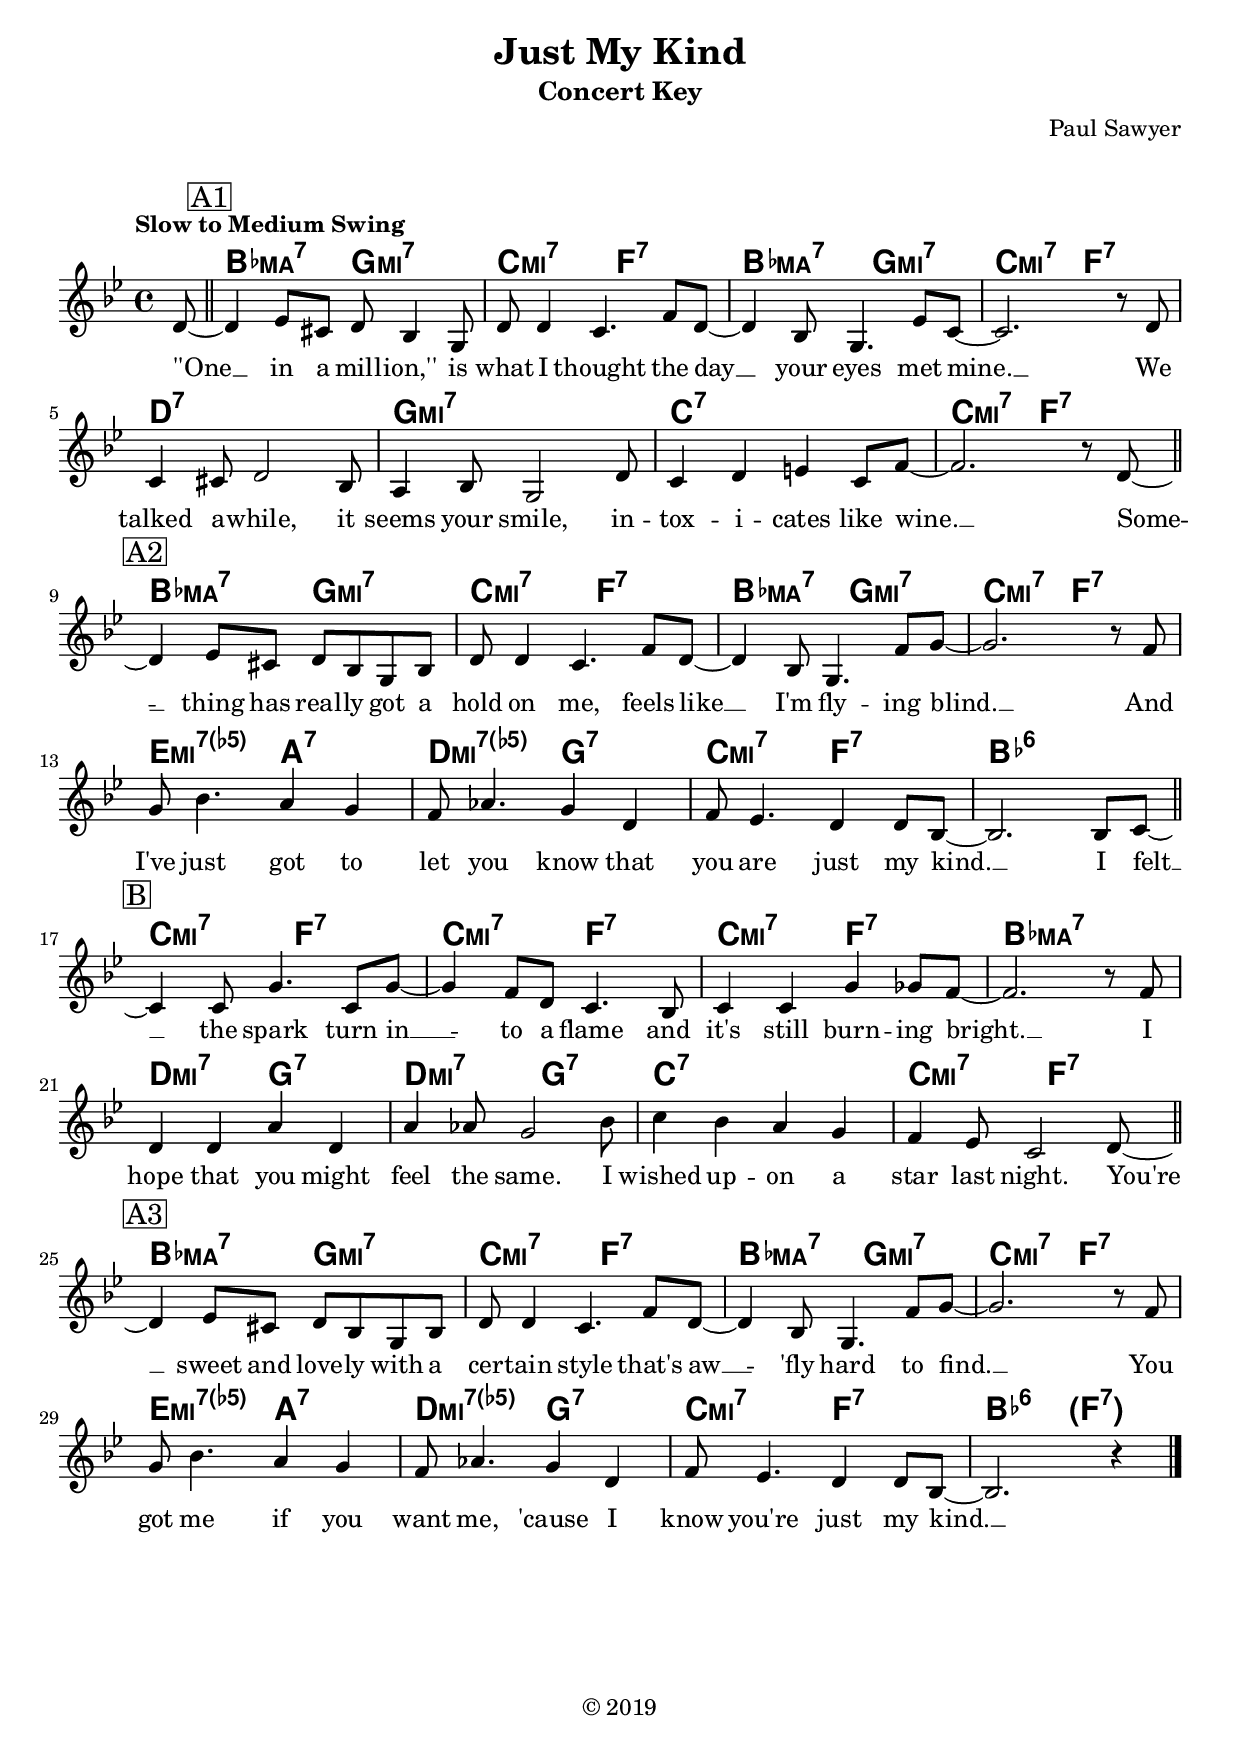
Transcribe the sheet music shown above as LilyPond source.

\version "2.24.0"

\include "english.ly"

instrument = "Concert Key"
whatKey = bf,
whatClef = "treble"

%% -*- Mode: LilyPond -*-

\include "lead-sheets.ily"

refrainLyrics = \lyricmode {
  ''One __ in a mill -- ion,'' is what I thought the day __ your eyes met mine. __
  We talked a -- while, it seems your smile, in -- tox -- i -- cates like wine. __
  
  Some __ -- thing has real -- ly got a hold on me, feels like __ I'm fly -- ing blind. __
  And I've just got to let you know that you are just my kind. __

  I felt __ the spark turn in __ -- to a flame and it's still burn -- ing bright. __
  I hope that you might feel the same.
  I wished up -- on a star last night.

  You're __ sweet and love -- ly with a cer -- tain style that's aw __ -- 'fly hard to find. __
  You got me if you want me, 'cause I know you're just my kind. __
}

refrainChords = \chordmode {
  s8

  af2:maj7 f2:m7 bf2:m7 ef2:7
  af2:maj7 f2:m7 bf2:m7 ef2:7
  c1:7 f1:m7 bf1:7 bf2:m7 ef2:7

  af2:maj7 f2:m7 bf2:m7 ef2:7
  af2:maj7 f2:m7 bf2:m7 ef2:7
  d2:m7.5- g2:7 c2:m7.5- f2:7 bf2:m7 ef2:7 af1:6
  
  bf2:m7 ef2:7 bf2:m7 ef2:7 bf2:m7 ef2:7 af1:maj7
  c2:m7 f2:7 c2:m7 f2:7 bf1:7 bf2:m7 ef2:7

  af2:maj7 f2:m7 bf2:m7 ef2:7
  af2:maj7 f2:m7 bf2:m7 ef2:7
  d2:m7.5- g2:7 c2:m7.5- f2:7 bf2:m7 ef2:7 af2:6
  
  \set chordNameFunction = #begin-end-parenthesis-ignatzek-chord-names
  ef2:7
  \unset chordNameFunction
}

refrainMelody = \relative f'' {
  \time 4/4
  \key af \major
  \clef \whatClef
  \tempo "Slow to Medium Swing"

  \partial 8
  
  c8~ |
  
  \bar "||"

  \mark \markup{ \box "A1" }
  
  c4 df8 b8 c8 af4 f8 | c'8 c4 bf4. ef8 c8~ |
  c4 af8 f4. df'8 bf~ | bf2. r8 c8 |
  bf4 b8 c2 af8 | g4 af8 f2 c'8 |
  bf4 c4 d4 bf8 ef8~ | ef2. r8 c8~ |

  \bar "||"
  \break

  \mark \markup{ \box "A2" }
  
  c4 df8 b8 c8 af8 f8 af8 | c8 c4 bf4. ef8 c8~ |
  c4 af8 f4. ef'8 f~ | f2. r8 ef8 |
  f8 af4. g4 f4 | ef8 gf4. f4 c4 |
  ef8 df4. c4 c8 af8~ | af2. af8 bf8~ |

  \bar "||"
  \break

  \mark \markup{ \box "B" }
  
  bf4 bf8 f'4. bf,8 f'8~ | f4 ef8 c8 bf4. af8 |
  bf4 bf4 f'4 ff8 ef8~ | ef2. r8 ef8 |
  c4 c4 g'4 c,4 | g'4 gf8 f2 af8 |
  bf4 af4 g4 f4 | ef4 df8 bf2 c8~ |
  
  \bar "||"
  \break

  \mark \markup{ \box "A3" }
  
  c4 df8 b8 c8 af8 f8 af8 | c8 c4 bf4. ef8 c8~ |
  c4 af8 f4. ef'8 f~ | f2. r8 ef8 |
  f8 af4. g4 f4 | ef8 gf4. f4 c4 |
  ef8 df4. c4 c8 af8~ | af2. r4 |

  \bar "|."
}

\include "paper.ily"

\header {
  title = "Just My Kind"
  subtitle = \instrument
  composer = "Paul Sawyer"
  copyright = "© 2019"
}

\markup {
  % Leave a gap after the header
  \vspace #1
}


\score {
  <<
    { \context ChordNames 
      {
      \override ChordName.font-size = #+3
      \override ChordName.font-series = #'bold
      \set chordChanges = ##f
     \transpose af \whatKey {
       \refrainChords
	}
      }
      }
    \new Staff {
      \context Voice = "voiceMelody" { 
	\transpose af \whatKey {
	  \refrainMelody
	  }
	}
    }
    \new Lyrics \lyricsto "voiceMelody"
    {
      \refrainLyrics
    }
  >>
  \layout { }
}

